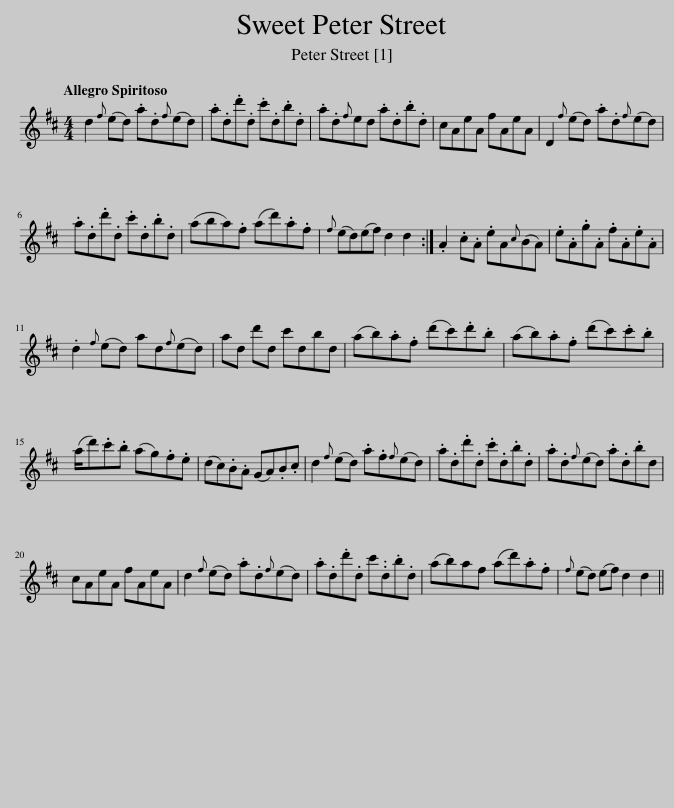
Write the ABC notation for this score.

X:1
L:1/8
Q:1/4=120
M:4/4
I:linebreak $
K:D
V:1 treble
V:1
 d2{f} (ed) .a.d{f}(ed) | .a.d.d'.d .c'.d.b.d | .a.d{f}ed .a.d.b.d | cAeA fAeA | D2{f} (ed) .a.d{f}(ed) |$ %5
 .a.d.d'.d .c'.d.b.d | (aba).f (ad').a.f |{f} (ed)(ef) d2 d2 :| .A2 .c.A .eA{c}(BA) | .e.A.g.A .f.A.e.A |$ %10
 .d2{f} (ed) ad{f}(ed) | ad d'd c'dbd | (ab).a.f (d'c').d'.b | (ab).a.f (d'c').c'.b |$ (a/d').c'.b (ag).f.e | %15
 (dc).B.A (GA).B.c | d2{f} (ed) .a.f{f}(ed) | .a.d.d'.d .c'.d.b.d | .a.d{f}(ed) .a.d.bd |$ cAeA fAeA | %20
 d2{f} (ed) .a.d{f}(ed) | .a.d.d'.d c'.d.b.d | (ab)af (ad').a.f |{f} (ed) (ef) d2 d2 || %24
